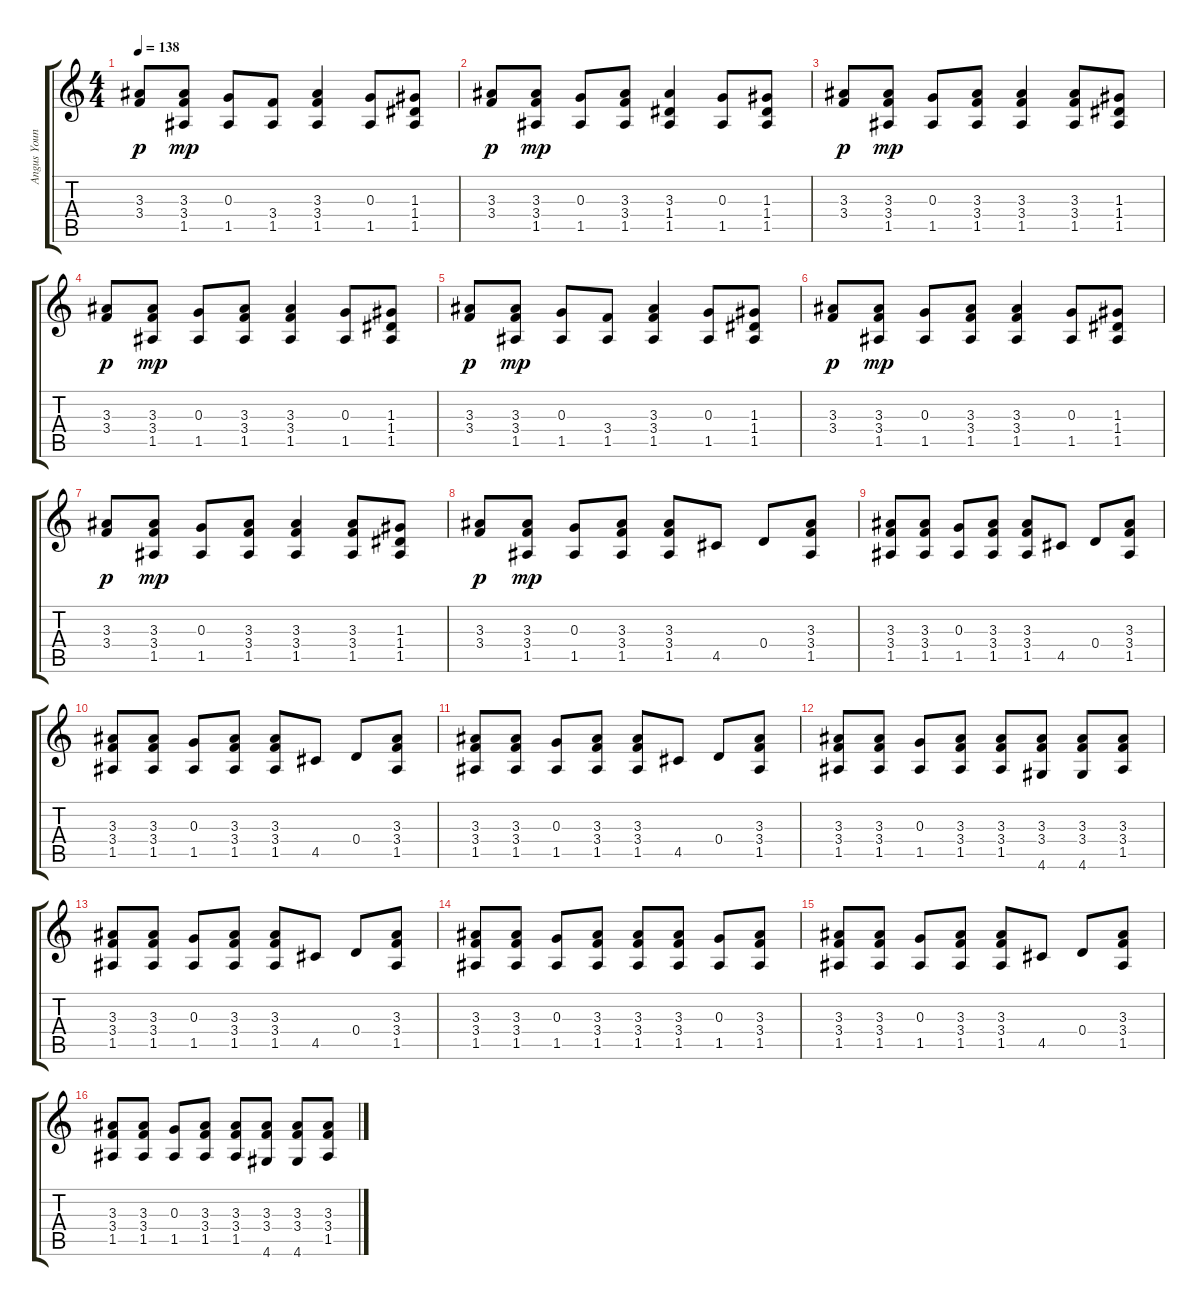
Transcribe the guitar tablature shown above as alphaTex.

\track ("Angus Young" "Angus Youn") {instrument distortionguitar}
\staff {score tabs}
\tuning (E4 B3 G3 D3 A2 E2) {hide}
\ts (4 4)
\tempo 138
\clef g2
\ks c
(3.3 3.4).8{dy p} (3.3 3.4 1.5).8{dy mp} (0.3 1.5).8 (3.4 1.5).8 (3.3 3.4 1.5).4 (0.3 1.5).8 (1.3 1.4 1.5).8 |
(3.3 3.4).8{dy p} (3.3 3.4 1.5).8{dy mp} (0.3 1.5).8 (3.3 3.4 1.5).8 (3.3 1.4 1.5).4 (0.3 1.5).8 (1.3 1.4 1.5).8 |
(3.3 3.4).8{dy p} (3.3 3.4 1.5).8{dy mp} (0.3 1.5).8 (3.3 3.4 1.5).8 (3.3 3.4 1.5).4 (3.3 3.4 1.5).8 (1.3 1.4 1.5).8 |
(3.3 3.4).8{dy p} (3.3 3.4 1.5).8{dy mp} (0.3 1.5).8 (3.3 3.4 1.5).8 (3.3 3.4 1.5).4 (0.3 1.5).8 (1.3 1.4 1.5).8 |
(3.3 3.4).8{dy p} (3.3 3.4 1.5).8{dy mp} (0.3 1.5).8 (3.4 1.5).8 (3.3 3.4 1.5).4 (0.3 1.5).8 (1.3 1.4 1.5).8 |
(3.3 3.4).8{dy p} (3.3 3.4 1.5).8{dy mp} (0.3 1.5).8 (3.3 3.4 1.5).8 (3.3 3.4 1.5).4 (0.3 1.5).8 (1.3 1.4 1.5).8 |
(3.3 3.4).8{dy p} (3.3 3.4 1.5).8{dy mp} (0.3 1.5).8 (3.3 3.4 1.5).8 (3.3 3.4 1.5).4 (3.3 3.4 1.5).8 (1.3 1.4 1.5).8 |
(3.3 3.4).8{dy p} (3.3 3.4 1.5).8{dy mp} (0.3 1.5).8 (3.3 3.4 1.5).8 (3.3 3.4 1.5).8 4.5.8 0.4.8 (3.3 3.4 1.5).8 |
(3.3 3.4 1.5).8 (3.3 3.4 1.5).8 (0.3 1.5).8 (3.3 3.4 1.5).8 (3.3 3.4 1.5).8 4.5.8 0.4.8 (3.3 3.4 1.5).8 |
(3.3 3.4 1.5).8 (3.3 3.4 1.5).8 (0.3 1.5).8 (3.3 3.4 1.5).8 (3.3 3.4 1.5).8 4.5.8 0.4.8 (3.3 3.4 1.5).8 |
(3.3 3.4 1.5).8 (3.3 3.4 1.5).8 (0.3 1.5).8 (3.3 3.4 1.5).8 (3.3 3.4 1.5).8 4.5.8 0.4.8 (3.3 3.4 1.5).8 |
(3.3 3.4 1.5).8 (3.3 3.4 1.5).8 (0.3 1.5).8 (3.3 3.4 1.5).8 (3.3 3.4 1.5).8 (3.3 3.4 4.6).8 (3.3 3.4 4.6).8 (3.3 3.4 1.5).8 |
(3.3 3.4 1.5).8 (3.3 3.4 1.5).8 (0.3 1.5).8 (3.3 3.4 1.5).8 (3.3 3.4 1.5).8 4.5.8 0.4.8 (3.3 3.4 1.5).8 |
(3.3 3.4 1.5).8 (3.3 3.4 1.5).8 (0.3 1.5).8 (3.3 3.4 1.5).8 (3.3 3.4 1.5).8 (3.3 3.4 1.5).8 (0.3 1.5).8 (3.3 3.4 1.5).8 |
(3.3 3.4 1.5).8 (3.3 3.4 1.5).8 (0.3 1.5).8 (3.3 3.4 1.5).8 (3.3 3.4 1.5).8 4.5.8 0.4.8 (3.3 3.4 1.5).8 |
(3.3 3.4 1.5).8 (3.3 3.4 1.5).8 (0.3 1.5).8 (3.3 3.4 1.5).8 (3.3 3.4 1.5).8 (3.3 3.4 4.6).8 (3.3 3.4 4.6).8 (3.3 3.4 1.5).8
